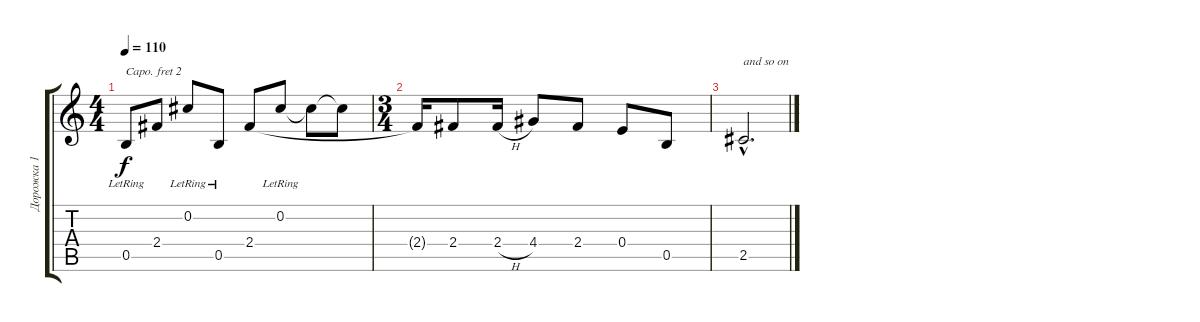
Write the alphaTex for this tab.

\track ("Дорожка 1" "Дорожка 1") {instrument acousticguitarnylon}
\staff {score tabs}
\capo 2
\tuning (E4 B3 G3 D3 A2 E2) {hide}
\ts (4 4)
\tempo 110
\clef g2
\ks c
0.5{lr}.8{dy f} 2.4.8 0.2{lr}.8 0.5{lr}.8 2.4.8 0.2{lr}.8 0.2{t}.8 0.2{t}.8 |
\ts (3 4)
2.4{t}.16 2.4.8 2.4{h}.16 4.4.8 2.4.8 0.4.8 0.5.8 |
2.5{hac}.2{d txt "and so on"}
